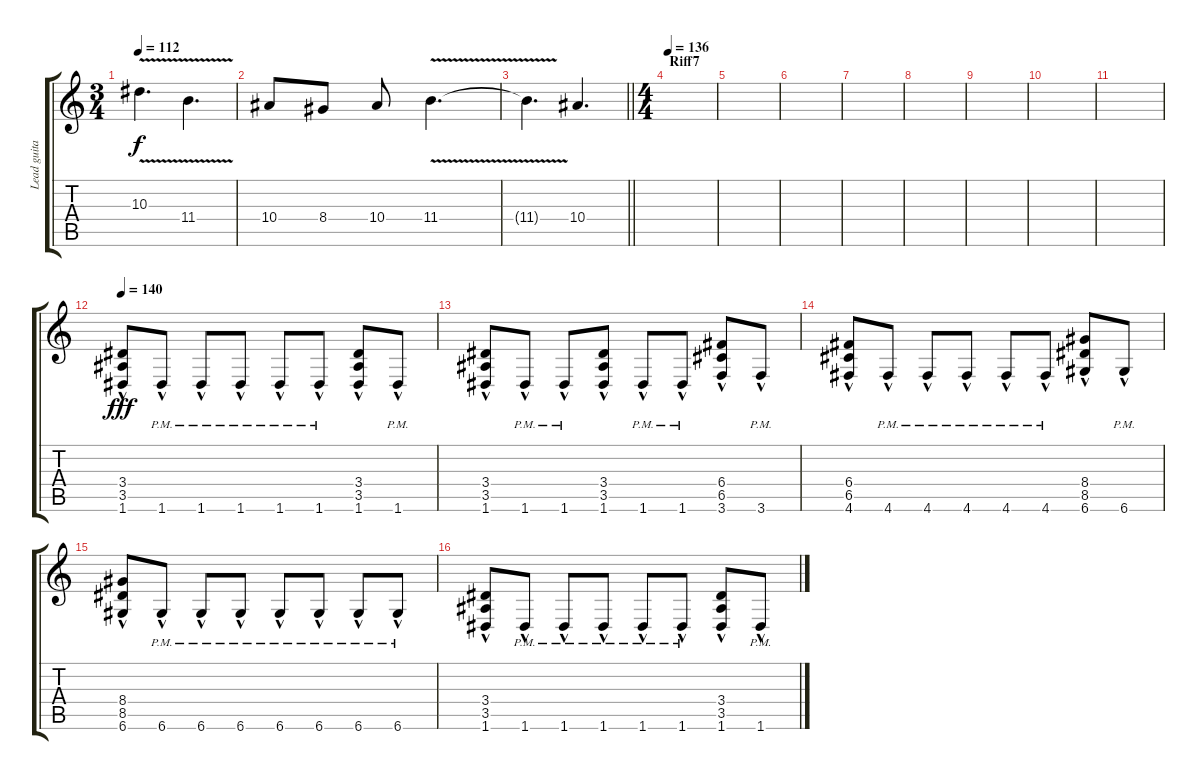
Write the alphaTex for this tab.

\track ("Lead guitar 1" "Lead guita") {instrument overdrivenguitar}
\staff {score tabs}
\tuning (D4 A3 F3 C3 G2 D2) {hide}
\ts (3 4)
\tempo 112
\clef g2
\ks c
10.3{v}.4{d dy f} 11.4{v}.4{d} |
10.4.8 8.4.8 10.4.8 11.4{v}.4{d} |
\barLineRight lightlight
11.4{t}.4{d} 10.4.4{d} |
\ts (4 4)
\section ("" "Riff7")
\tempo 136
|
|
|
|
|
|
|
|
\tempo 140
(3.4 3.5{hac} 1.6{hac}).8{dy fff} 1.6{hac pm}.8 1.6{hac pm}.8 1.6{hac pm}.8 1.6{hac pm}.8 1.6{hac pm}.8 (3.4 3.5{hac} 1.6{hac}).8 1.6{hac pm}.8 |
(3.4 3.5 1.6{hac}).8 1.6{hac pm}.8 1.6{hac pm}.8 (3.4 3.5 1.6{hac}).8 1.6{hac pm}.8 1.6{hac pm}.8 (6.4 6.5 3.6{hac}).8 3.6{hac pm}.8 |
(6.4{hac} 6.5 4.6).8 4.6{hac pm}.8 4.6{hac pm}.8 4.6{hac pm}.8 4.6{hac pm}.8 4.6{hac pm}.8 (8.4{hac} 8.5{hac} 6.6{hac}).8 6.6{hac pm}.8 |
(8.4 8.5 6.6{hac}).8 6.6{hac pm}.8 6.6{hac pm}.8 6.6{hac pm}.8 6.6{hac pm}.8 6.6{hac pm}.8 6.6{hac pm}.8 6.6{hac pm}.8 |
(3.4 3.5{hac} 1.6{hac}).8 1.6{hac pm}.8 1.6{hac pm}.8 1.6{hac pm}.8 1.6{hac pm}.8 1.6{hac pm}.8 (3.4 3.5{hac} 1.6{hac}).8 1.6{hac pm}.8
